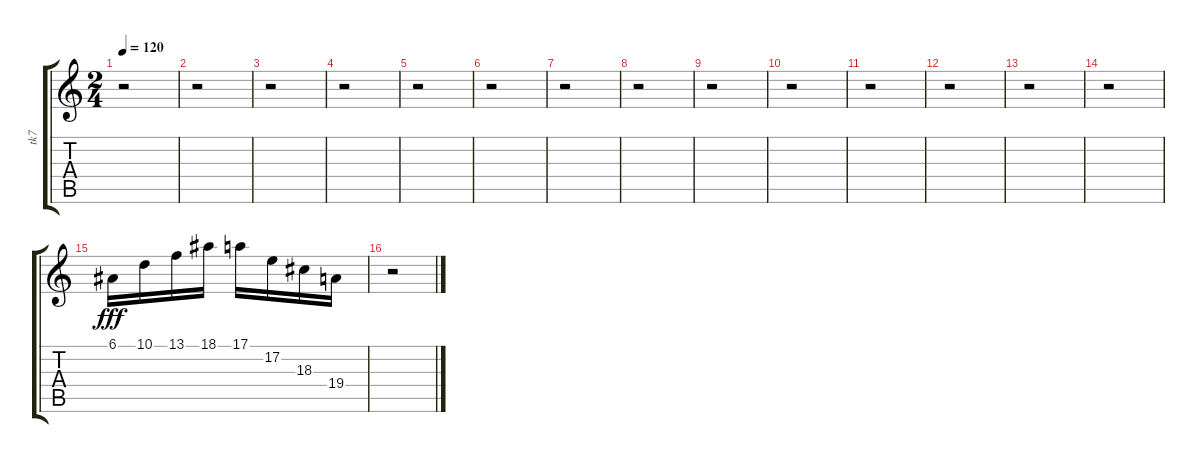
\track ("tk7" "tk7") {instrument harmonica}
\staff {score tabs}
\tuning (E4 B3 G3 D3 A2 E2) {hide}
\ts (2 4)
\tempo 120
\clef g2
\ks c
r.2{dy fff} |
r.2 |
r.2 |
r.2 |
r.2 |
r.2 |
r.2 |
r.2 |
r.2 |
r.2 |
r.2 |
r.2 |
r.2 |
r.2 |
6.1.16{volume 6} 10.1.16 13.1.16 18.1.16 17.1.16 17.2.16 18.3.16 19.4.16 |
r.2
